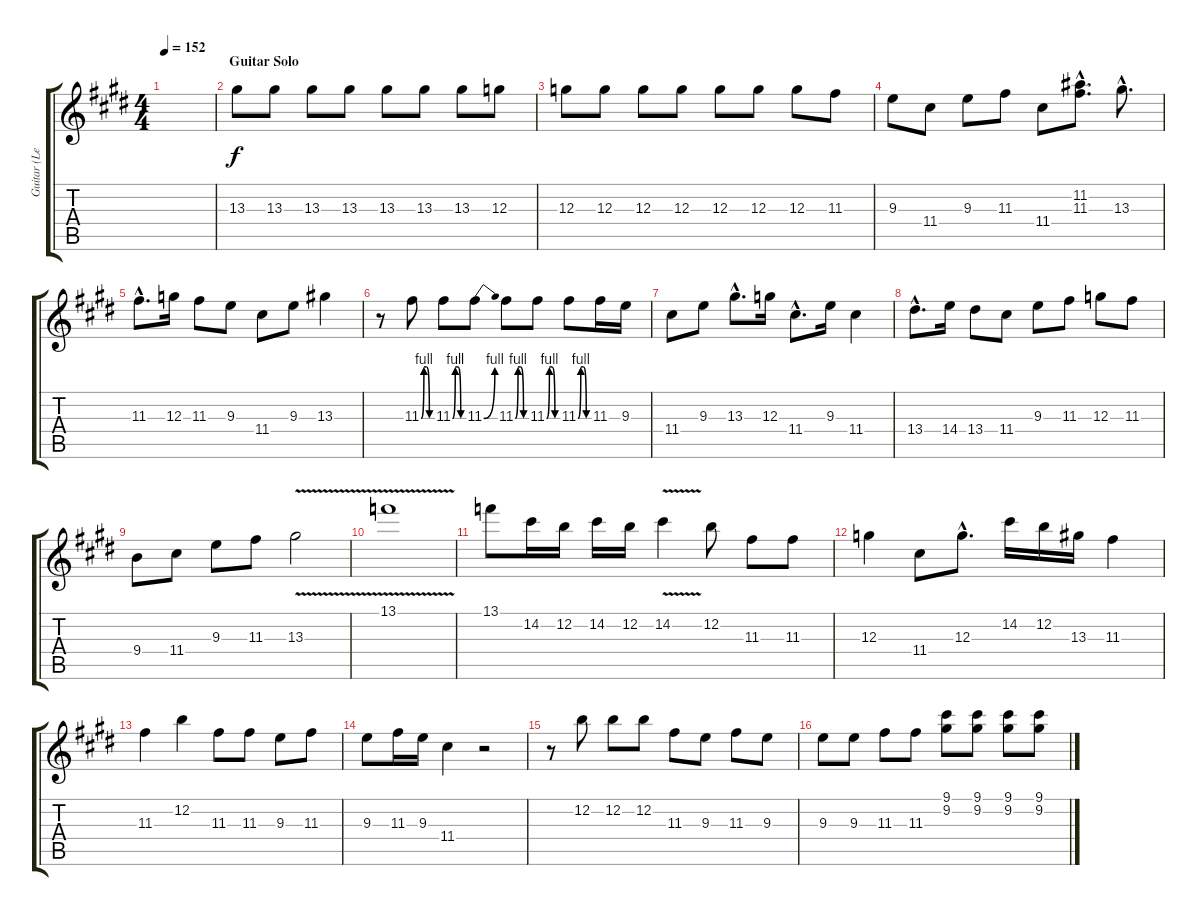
\track ("Guitar (Lead)" "Guitar (Le") {instrument distortionguitar}
\staff {score tabs}
\tuning (E4 B3 G3 D3 A2 E2) {hide}
\ts (4 4)
\tempo 152
\clef g2
\ks c#minor
|
\section ("" "Guitar Solo")
13.3.8 13.3.8 13.3.8 13.3.8 13.3.8 13.3.8 13.3.8 12.3.8 |
12.3.8 12.3.8 12.3.8 12.3.8 12.3.8 12.3.8 12.3.8 11.3.8 |
9.3.8 11.4.8 9.3.8 11.3.8 11.4.8 (11.2{hac} 11.3{hac}).8{d} 13.3{hac}.8{d} |
11.3{hac}.8{d} 12.3.16 11.3.8 9.3.8 11.4.8 9.3.8 13.3.4 |
r.8 11.3{be (custom 0 0 15 4 30 4 45 0 60 0)}.8 11.3{be (custom 0 0 15 4 30 4 45 0 60 0)}.8 11.3{be (bend 0 0 60 4)}.8 11.3{be (custom 0 0 15 4 30 4 45 0 60 0)}.8 11.3{be (custom 0 0 15 4 30 4 45 0 60 0)}.8 11.3{be (custom 0 0 15 4 30 4 45 0 60 0)}.8 11.3.16 9.3.16 |
11.4.8 9.3.8 13.3{hac}.8{d} 12.3.16 11.4{hac}.8{d} 9.3.16 11.4.4 |
13.4{hac}.8{d} 14.4.16 13.4.8 11.4.8 9.3.8 11.3.8 12.3.8 11.3.8 |
9.4.8 11.4.8 9.3.8 11.3.8 13.3{v}.2 |
13.1{v}.1 |
13.1.8 14.2.16 12.2.16 14.2.16 12.2.16 14.2{v}.4 12.2.8 11.3.8 11.3.8 |
12.3.4 11.4.8 12.3{hac}.8{d} 14.2.16 12.2.16 13.3.16 11.3.4 |
11.3.4 12.2.4 11.3.8 11.3.8 9.3.8 11.3.8 |
9.3.8 11.3.16 9.3.16 11.4.4 r.2 |
r.8 12.2.8 12.2.8 12.2.8 11.3.8 9.3.8 11.3.8 9.3.8 |
9.3.8 9.3.8 11.3.8 11.3.8 (9.1 9.2).8 (9.1 9.2).8 (9.1 9.2).8 (9.1 9.2).8
